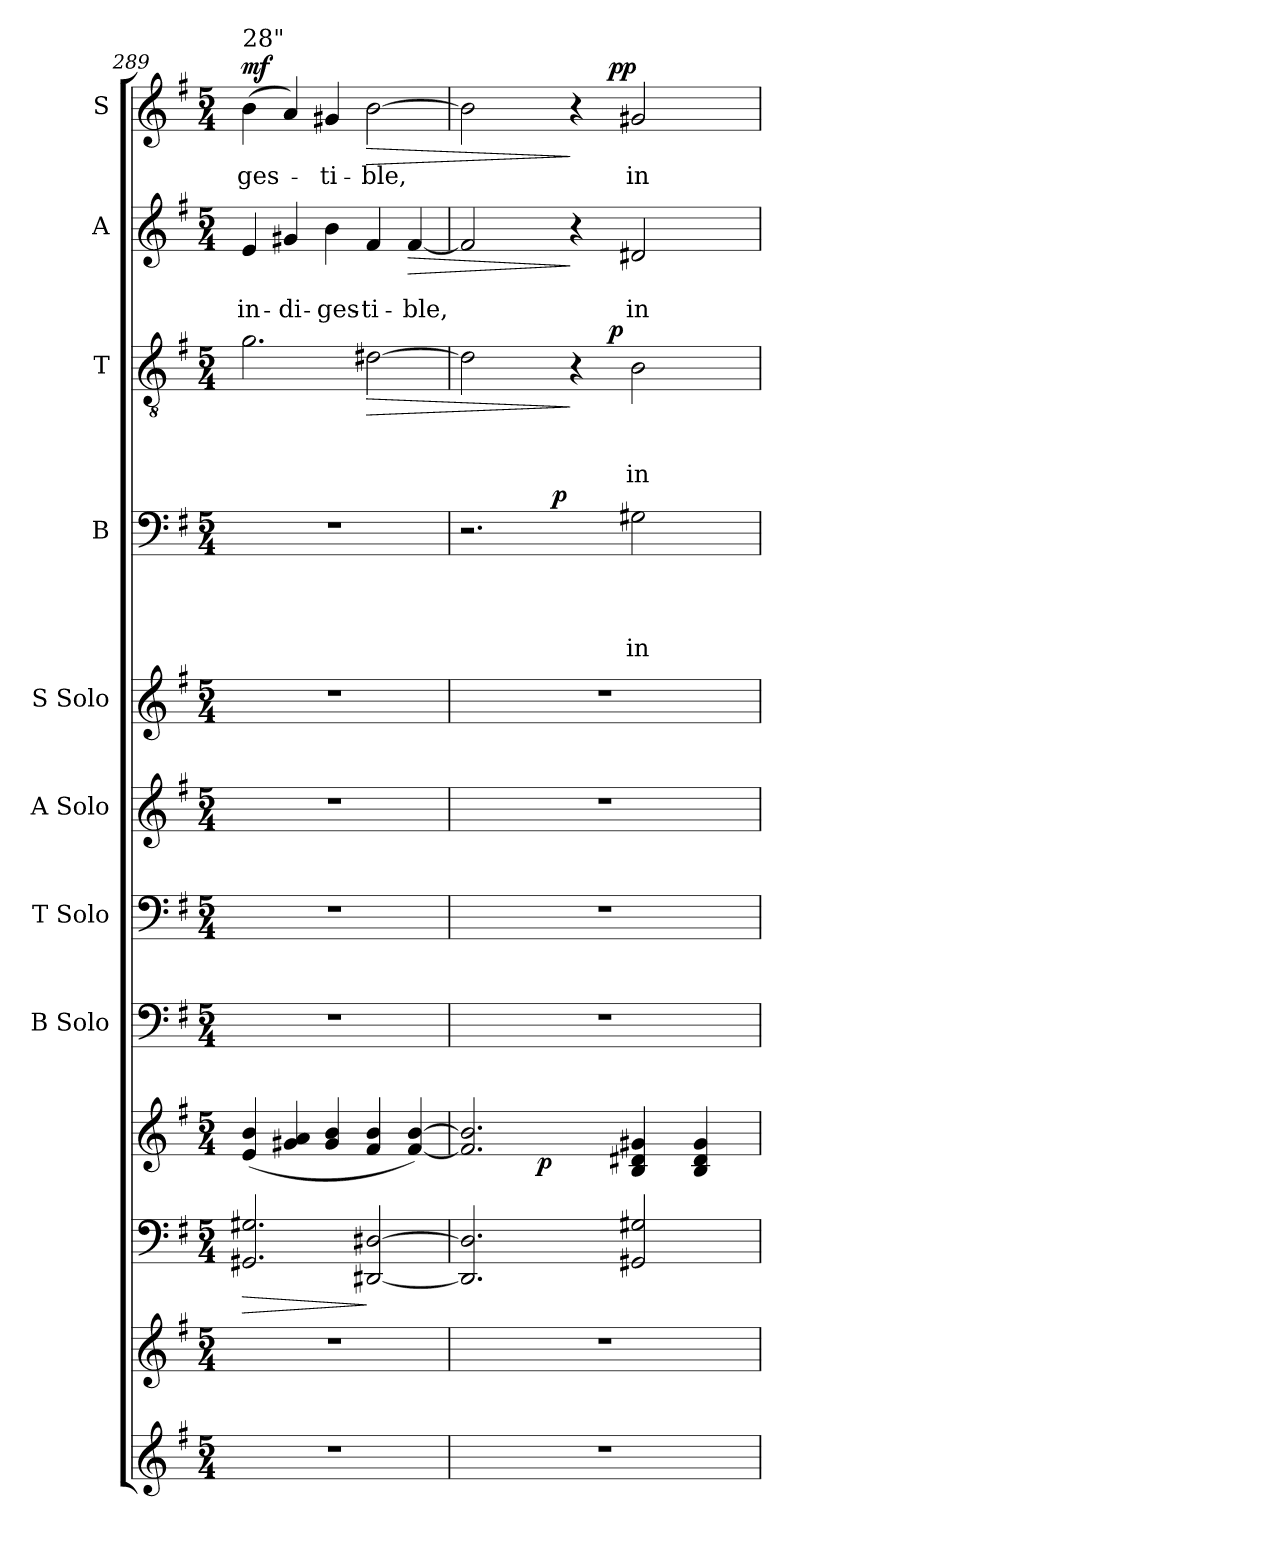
**kern	**kern	**kern	**dynam	**kern	**dynam	**kern	**kern	**kern	**kern	**kern	**text	**text	**text	**text	**dynam	**kern	**text	**text	**text	**dynam	**kern	**text	**text	**dynam	**kern	**text	**dynam
*part12	*part11	*part10	*part10	*part9	*part9	*part8	*part7	*part6	*part5	*part4	*part4	*part4	*part4	*part4	*part4	*part3	*part3	*part3	*part3	*part3	*part2	*part2	*part2	*part2	*part1	*part1	*part1
*staff12	*staff11	*staff10	*staff10	*staff9	*staff9	*staff8	*staff7	*staff6	*staff5	*staff4	*staff4	*staff4	*staff4	*staff4	*staff4	*staff3	*staff3	*staff3	*staff3	*staff3	*staff2	*staff2	*staff2	*staff2	*staff1	*staff1	*staff1
*	*	*	*	*	*	*I"B Solo	*I"T Solo	*I"A Solo	*I"S Solo	*I"B	*	*	*	*	*	*I"T	*	*	*	*	*I"A	*	*	*	*I"S	*	*
!!LO:LB:g=z
*clefG2	*clefG2	*clefF4	*	*clefG2	*	*clefF4	*clefF4	*clefG2	*clefG2	*clefF4	*	*	*	*	*	*clefGv2	*	*	*	*	*clefG2	*	*	*	*clefG2	*	*
*k[f#]	*k[f#]	*k[f#]	*	*k[f#]	*	*k[f#]	*k[f#]	*k[f#]	*k[f#]	*k[f#]	*	*	*	*	*	*k[f#]	*	*	*	*	*k[f#]	*	*	*	*k[f#]	*	*
*G:	*G:	*G:	*	*G:	*	*G:	*G:	*G:	*G:	*G:	*	*	*	*	*	*G:	*	*	*	*	*G:	*	*	*	*G:	*	*
*M5/4	*M5/4	*M5/4	*	*M5/4	*	*M5/4	*M5/4	*M5/4	*M5/4	*M5/4	*	*	*	*	*	*M5/4	*	*	*	*	*M5/4	*	*	*	*M5/4	*	*
=289	=289	=289	=289	=289	=289	=289	=289	=289	=289	=289	=289	=289	=289	=289	=289	=289	=289	=289	=289	=289	=289	=289	=289	=289	=289	=289	=289
!	!	!	!	!	!	!	!	!	!	!	!	!	!	!	!	!	!	!	!	!	!	!	!	!	!LO:TX:a:t=28"	!	!
!	!	!	!LO:HP:b	!	!	!	!	!	!	!LO:N:vis=1	!	!	!	!	!	!	!	!	!	!	!	!	!LO:LY:b	!	!	!LO:LY:b	!LO:DY:a
4%5r	4%5r	2.GG#X/ 2.G#X/	>	(<4e/ 4b/	.	4%5r	4%5r	4%5r	4%5r	4%5r	.	.	.	.	.	2.g\	.	.	.	.	4e/	.	in-	.	(>4b\	-ges-	mf
!	!	!	!	!	!	!	!	!	!	!	!	!	!	!	!	!	!	!	!	!	!	!	!LO:LY:b	!	!	!	!
.	.	.	.	4g#X/ 4a/	.	.	.	.	.	.	.	.	.	.	.	.	.	.	.	.	4g#X/	.	-di-	.	4a/)	.	.
!	!	!	!	!	!	!	!	!	!	!	!	!	!	!	!	!	!	!	!	!	!	!	!LO:LY:b	!	!	!LO:LY:b:rj	!
.	.	.	.	4g#/ 4b/	.	.	.	.	.	.	.	.	.	.	.	.	.	.	.	.	4b\	.	-ges-	.	4g#X/	-ti-	.
!	!	!	!	!	!	!	!	!	!	!	!	!	!	!	!	!	!	!	!	!LO:HP:b	!	!	!LO:LY:b	!	!	!LO:LY:b	!LO:HP:b
.	.	[<2DD#X/ [>2D#X/	]	4f#/ 4b/	.	.	.	.	.	.	.	.	.	.	.	[>2d#X\	.	.	.	>	4f#/	.	-ti-	.	[>2b\	-ble,	>
!	!	!	!	!	!	!	!	!	!	!	!	!	!	!	!	!	!	!	!	!	!	!	!LO:LY:b:rj	!LO:HP:b	!	!	!
.	.	.	.	[<4f#/ [>4b/)	.	.	.	.	.	.	.	.	.	.	.	.	.	.	.	.	[<4f#/	.	-ble,	>	.	.	.
=290	=290	=290	=290	=290	=290	=290	=290	=290	=290	=290	=290	=290	=290	=290	=290	=290	=290	=290	=290	=290	=290	=290	=290	=290	=290	=290	=290
*	*	*	*	*^	*	*	*	*	*	*^	*	*	*	*	*	*^	*	*	*	*	*	*	*	*	*^	*	*
4%5r	4%5r	2.DD#/] 2.D#/]	.	2.f#/] 2.b/]	4ryy	.	4%5r	4%5r	4%5r	4%5r	2.r	4..ryy	.	.	.	.	.	2d#\]	2ryy	.	.	.	.	2f#/]	.	.	.	2b\]	2ryy	.	.
.	.	.	.	.	8ryy	.	.	.	.	.	.	.	.	.	.	.	.	.	.	.	.	.	.	.	.	.	.	.	.	.	.
.	.	.	.	.	64ryy	.	.	.	.	.	.	.	.	.	.	.	.	.	.	.	.	.	.	.	.	.	.	.	.	.	.
!	!	!	!	!	!	!LO:DY:b	!	!	!	!	!	!	!	!	!	!	!	!	!	!	!	!	!	!	!	!	!	!	!	!	!
.	.	.	.	.	2ryy	p	.	.	.	.	.	.	.	.	.	.	.	.	.	.	.	.	.	.	.	.	.	.	.	.	.
!	!	!	!	!	!	!	!	!	!	!	!	!	!	!	!	!	!LO:DY:a	!	!	!	!	!	!	!	!	!	!	!	!	!	!
.	.	.	.	.	.	.	.	.	.	.	.	2ryy	.	.	.	.	p	.	.	.	.	.	.	.	.	.	.	.	.	.	.
.	.	.	.	.	.	.	.	.	.	.	.	.	.	.	.	.	.	4r	8ryy	.	.	.	]	4r	.	.	]	4r	8ryy	.	]
.	.	.	.	.	.	.	.	.	.	.	.	.	.	.	.	.	.	.	32ryy	.	.	.	.	.	.	.	.	.	32ryy	.	.
!	!	!	!	!	!	!	!	!	!	!	!	!	!	!	!	!	!	!	!	!	!	!	!LO:DY:a	!	!	!	!	!	!	!	!LO:DY:a
!	!	!	!	!	!	!	!	!	!	!	!	!	!	!	!	!	!	!	!	!	!	!	!	!	!	!	!	!	!	!	!LO:DY:n=1:b
.	.	.	.	.	.	.	.	.	.	.	.	.	.	.	.	.	.	.	2ryy	.	.	.	p	.	.	.	.	.	2ryy	.	p p
!	!	!	!	!	!	!	!	!	!	!	!	!	!	!	!	!LO:LY:b	!	!	!	!	!	!LO:LY:b	!	!	!	!LO:LY:b	!	!	!	!LO:LY:b:rj	!
.	.	2GG#X/ 2G#X/	.	4B/ 4d#X/ 4g#X/	.	.	.	.	.	.	2G#X\	.	.	.	.	in-	.	2B\	.	.	.	in-	.	2d#X/	.	in-	.	2g#X/	.	in-	.
.	.	.	.	.	4ryy	.	.	.	.	.	.	.	.	.	.	.	.	.	.	.	.	.	.	.	.	.	.	.	.	.	.
.	.	.	.	.	.	.	.	.	.	.	.	4ryy	.	.	.	.	.	.	.	.	.	.	.	.	.	.	.	.	.	.	.
.	.	.	.	4B/ 4d#/ 4g#/	.	.	.	.	.	.	.	.	.	.	.	.	.	.	.	.	.	.	.	.	.	.	.	.	.	.	.
.	.	.	.	.	16..ryy	.	.	.	.	.	.	.	.	.	.	.	.	.	.	.	.	.	.	.	.	.	.	.	.	.	.
.	.	.	.	.	.	.	.	.	.	.	.	.	.	.	.	.	.	.	16.ryy	.	.	.	.	.	.	.	.	.	16.ryy	.	.
.	.	.	.	.	.	.	.	.	.	.	.	16ryy	.	.	.	.	.	.	.	.	.	.	.	.	.	.	.	.	.	.	.
*	*	*	*	*	*	*	*	*	*	*	*v	*v	*	*	*	*	*	*	*	*	*	*	*	*	*	*	*	*v	*v	*	*
*	*	*	*	*v	*v	*	*	*	*	*	*	*	*	*	*	*	*v	*v	*	*	*	*	*	*	*	*	*	*	*
=	=	=	=	=	=	=	=	=	=	=	=	=	=	=	=	=	=	=	=	=	=	=	=	=	=	=	=
*-	*-	*-	*-	*-	*-	*-	*-	*-	*-	*-	*-	*-	*-	*-	*-	*-	*-	*-	*-	*-	*-	*-	*-	*-	*-	*-	*-
